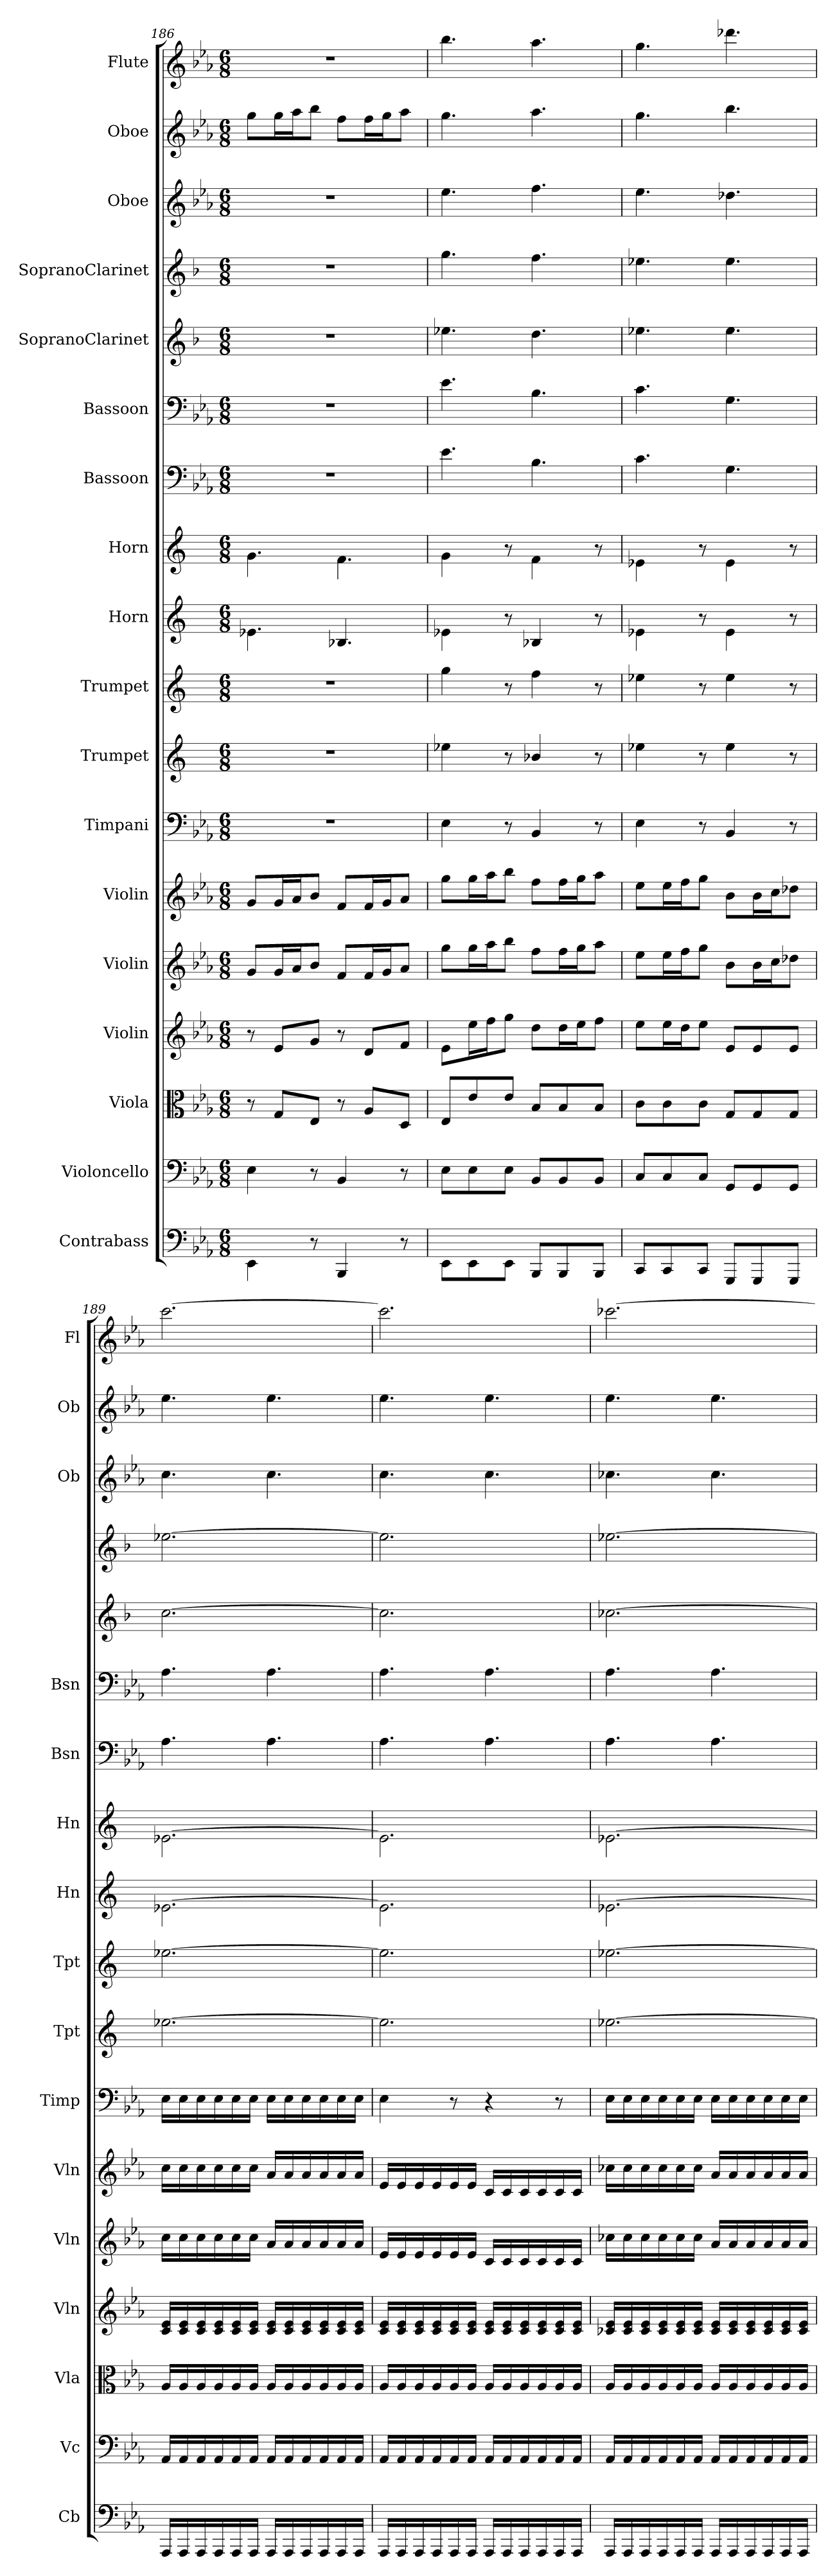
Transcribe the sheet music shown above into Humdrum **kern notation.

**kern	**kern	**kern	**kern	**kern	**kern	**kern	**kern	**kern	**kern	**kern	**kern	**kern	**kern	**kern	**kern	**kern	**kern
*part18	*part17	*part16	*part15	*part14	*part13	*part12	*part11	*part10	*part9	*part8	*part7	*part6	*part5	*part4	*part3	*part2	*part1
*staff18	*staff17	*staff16	*staff15	*staff14	*staff13	*staff12	*staff11	*staff10	*staff9	*staff8	*staff7	*staff6	*staff5	*staff4	*staff3	*staff2	*staff1
*I"Contrabass	*I"Violoncello	*I"Viola	*I"Violin	*I"Violin	*I"Violin	*I"Timpani	*I"Trumpet	*I"Trumpet	*I"Horn	*I"Horn	*I"Bassoon	*I"Bassoon	*I"SopranoClarinet	*I"SopranoClarinet	*I"Oboe	*I"Oboe	*I"Flute
*I'Cb	*I'Vc	*I'Vla	*I'Vln	*I'Vln	*I'Vln	*I'Timp	*I'Tpt	*I'Tpt	*I'Hn	*I'Hn	*I'Bsn	*I'Bsn	*	*	*I'Ob	*I'Ob	*I'Fl
*clefF4	*clefF4	*clefC3	*clefG2	*clefG2	*clefG2	*clefF4	*clefG2	*clefG2	*clefG2	*clefG2	*clefF4	*clefF4	*clefG2	*clefG2	*clefG2	*clefG2	*clefG2
*k[b-e-a-]	*k[b-e-a-]	*k[b-e-a-]	*k[b-e-a-]	*k[b-e-a-]	*k[b-e-a-]	*k[b-e-a-]	*k[]	*k[]	*k[]	*k[]	*k[b-e-a-]	*k[b-e-a-]	*k[b-]	*k[b-]	*k[b-e-a-]	*k[b-e-a-]	*k[b-e-a-]
*M6/8	*M6/8	*M6/8	*M6/8	*M6/8	*M6/8	*M6/8	*M6/8	*M6/8	*M6/8	*M6/8	*M6/8	*M6/8	*M6/8	*M6/8	*M6/8	*M6/8	*M6/8
=186	=186	=186	=186	=186	=186	=186	=186	=186	=186	=186	=186	=186	=186	=186	=186	=186	=186
4EE-"\	4E-"\	8r	8r	8g/L	8g/L	2.r	2.r	2.r	4.e-X\	4.g\	2.r	2.r	2.r	2.r	2.r	8gg\L	2.r
.	.	8G/L	8e-/L	16g/L	16g/L	.	.	.	.	.	.	.	.	.	.	16gg\L	.
.	.	.	.	16a-/J	16a-/J	.	.	.	.	.	.	.	.	.	.	16aa-\J	.
8r	8r	8E-/J	8g/J	8b-/J	8b-/J	.	.	.	.	.	.	.	.	.	.	8bb-\J	.
4BBB-"/	4BB-"/	8r	8r	8f/L	8f/L	.	.	.	4.B-X/	4.f\	.	.	.	.	.	8ff\L	.
.	.	8A-/L	8d/L	16f/L	16f/L	.	.	.	.	.	.	.	.	.	.	16ff\L	.
.	.	.	.	16g/J	16g/J	.	.	.	.	.	.	.	.	.	.	16gg\J	.
8r	8r	8D/J	8f/J	8a-/J	8a-/J	.	.	.	.	.	.	.	.	.	.	8aa-\J	.
=187	=187	=187	=187	=187	=187	=187	=187	=187	=187	=187	=187	=187	=187	=187	=187	=187	=187
8EE-\L	8E-\L	8E-/L	8e-\L	8gg\L	8gg\L	4E-\	4ee-X\	4gg\	4e-X\	4g\	4.e-\	4.e-\	4.ee-X\	4.gg\	4.ee-\	4.gg\	4.bb-\
8EE-\	8E-\	8e-/	16ee-\L	16gg\L	16gg\L	.	.	.	.	.	.	.	.	.	.	.	.
.	.	.	16ff\J	16aa-\J	16aa-\J	.	.	.	.	.	.	.	.	.	.	.	.
8EE-\J	8E-\J	8e-/J	8gg\J	8bb-\J	8bb-\J	8r	8r	8r	8r	8r	.	.	.	.	.	.	.
8BBB-/L	8BB-/L	8B-/L	8dd\L	8ff\L	8ff\L	4BB-/	4b-X/	4ff\	4B-X/	4f\	4.B-\	4.B-\	4.dd\	4.ff\	4.ff\	4.aa-\	4.aa-\
8BBB-/	8BB-/	8B-/	16dd\L	16ff\L	16ff\L	.	.	.	.	.	.	.	.	.	.	.	.
.	.	.	16ee-\J	16gg\J	16gg\J	.	.	.	.	.	.	.	.	.	.	.	.
8BBB-/J	8BB-/J	8B-/J	8ff\J	8aa-\J	8aa-\J	8r	8r	8r	8r	8r	.	.	.	.	.	.	.
=188	=188	=188	=188	=188	=188	=188	=188	=188	=188	=188	=188	=188	=188	=188	=188	=188	=188
8CC/L	8C/L	8c\L	8ee-\L	8ee-\L	8ee-\L	4E-\	4ee-X\	4ee-X\	4e-X\	4e-X\	4.c\	4.c\	4.ee-X\	4.ee-X\	4.ee-\	4.gg\	4.gg\
8CC/	8C/	8c\	16ee-\L	16ee-\L	16ee-\L	.	.	.	.	.	.	.	.	.	.	.	.
.	.	.	16dd\J	16ff\J	16ff\J	.	.	.	.	.	.	.	.	.	.	.	.
8CC/J	8C/J	8c\J	8ee-\J	8gg\J	8gg\J	8r	8r	8r	8r	8r	.	.	.	.	.	.	.
8GGG/L	8GG/L	8G/L	8e-/L	8b-\L	8b-\L	4BB-/	4ee-\	4ee-\	4e-\	4e-\	4.G\	4.G\	4.ee-\	4.ee-\	4.dd-X\	4.bb-\	4.ddd-X\
8GGG/	8GG/	8G/	8e-/	16b-\L	16b-\L	.	.	.	.	.	.	.	.	.	.	.	.
.	.	.	.	16cc\J	16cc\J	.	.	.	.	.	.	.	.	.	.	.	.
8GGG/J	8GG/J	8G/J	8e-/J	8dd-X\J	8dd-X\J	8r	8r	8r	8r	8r	.	.	.	.	.	.	.
=189	=189	=189	=189	=189	=189	=189	=189	=189	=189	=189	=189	=189	=189	=189	=189	=189	=189
16AAA-/LL	16AA-/LL	16A-/LL	16c/ 16e-/LL	16cc\LL	16cc\LL	16E-\LL	[2.ee-X\	[2.ee-X\	[2.e-X\	[2.e-X\	4.A-\	4.A-\	[2.cc\	[2.ee-X\	4.cc\	4.ee-\	[2.ccc\
16AAA-/	16AA-/	16A-/	16c/ 16e-/	16cc\	16cc\	16E-\	.	.	.	.	.	.	.	.	.	.	.
16AAA-/	16AA-/	16A-/	16c/ 16e-/	16cc\	16cc\	16E-\	.	.	.	.	.	.	.	.	.	.	.
16AAA-/	16AA-/	16A-/	16c/ 16e-/	16cc\	16cc\	16E-\	.	.	.	.	.	.	.	.	.	.	.
16AAA-/	16AA-/	16A-/	16c/ 16e-/	16cc\	16cc\	16E-\	.	.	.	.	.	.	.	.	.	.	.
16AAA-/JJ	16AA-/JJ	16A-/JJ	16c/ 16e-/JJ	16cc\JJ	16cc\JJ	16E-\JJ	.	.	.	.	.	.	.	.	.	.	.
16AAA-/LL	16AA-/LL	16A-/LL	16c/ 16e-/LL	16a-/LL	16a-/LL	16E-\LL	.	.	.	.	4.A-\	4.A-\	.	.	4.cc\	4.ee-\	.
16AAA-/	16AA-/	16A-/	16c/ 16e-/	16a-/	16a-/	16E-\	.	.	.	.	.	.	.	.	.	.	.
16AAA-/	16AA-/	16A-/	16c/ 16e-/	16a-/	16a-/	16E-\	.	.	.	.	.	.	.	.	.	.	.
16AAA-/	16AA-/	16A-/	16c/ 16e-/	16a-/	16a-/	16E-\	.	.	.	.	.	.	.	.	.	.	.
16AAA-/	16AA-/	16A-/	16c/ 16e-/	16a-/	16a-/	16E-\	.	.	.	.	.	.	.	.	.	.	.
16AAA-/JJ	16AA-/JJ	16A-/JJ	16c/ 16e-/JJ	16a-/JJ	16a-/JJ	16E-\JJ	.	.	.	.	.	.	.	.	.	.	.
=190	=190	=190	=190	=190	=190	=190	=190	=190	=190	=190	=190	=190	=190	=190	=190	=190	=190
16AAA-/LL	16AA-/LL	16A-/LL	16c/ 16e-/LL	16e-/LL	16e-/LL	4E-\	2.ee-\]	2.ee-\]	2.e-\]	2.e-\]	4.A-\	4.A-\	2.cc\]	2.ee-\]	4.cc\	4.ee-\	2.ccc\]
16AAA-/	16AA-/	16A-/	16c/ 16e-/	16e-/	16e-/	.	.	.	.	.	.	.	.	.	.	.	.
16AAA-/	16AA-/	16A-/	16c/ 16e-/	16e-/	16e-/	.	.	.	.	.	.	.	.	.	.	.	.
16AAA-/	16AA-/	16A-/	16c/ 16e-/	16e-/	16e-/	.	.	.	.	.	.	.	.	.	.	.	.
16AAA-/	16AA-/	16A-/	16c/ 16e-/	16e-/	16e-/	8r	.	.	.	.	.	.	.	.	.	.	.
16AAA-/JJ	16AA-/JJ	16A-/JJ	16c/ 16e-/JJ	16e-/JJ	16e-/JJ	.	.	.	.	.	.	.	.	.	.	.	.
16AAA-/LL	16AA-/LL	16A-/LL	16c/ 16e-/LL	16c/LL	16c/LL	4r	.	.	.	.	4.A-\	4.A-\	.	.	4.cc\	4.ee-\	.
16AAA-/	16AA-/	16A-/	16c/ 16e-/	16c/	16c/	.	.	.	.	.	.	.	.	.	.	.	.
16AAA-/	16AA-/	16A-/	16c/ 16e-/	16c/	16c/	.	.	.	.	.	.	.	.	.	.	.	.
16AAA-/	16AA-/	16A-/	16c/ 16e-/	16c/	16c/	.	.	.	.	.	.	.	.	.	.	.	.
16AAA-/	16AA-/	16A-/	16c/ 16e-/	16c/	16c/	8r	.	.	.	.	.	.	.	.	.	.	.
16AAA-/JJ	16AA-/JJ	16A-/JJ	16c/ 16e-/JJ	16c/JJ	16c/JJ	.	.	.	.	.	.	.	.	.	.	.	.
=191	=191	=191	=191	=191	=191	=191	=191	=191	=191	=191	=191	=191	=191	=191	=191	=191	=191
16AAA-/LL	16AA-/LL	16A-/LL	16c-X/ 16e-/LL	16cc-X\LL	16cc-X\LL	16E-\LL	[2.ee-X\	[2.ee-X\	[2.e-X\	[2.e-X\	4.A-\	4.A-\	[2.cc-X\	[2.ee-X\	4.cc-X\	4.ee-\	[2.ccc-X\
16AAA-/	16AA-/	16A-/	16c-/ 16e-/	16cc-\	16cc-\	16E-\	.	.	.	.	.	.	.	.	.	.	.
16AAA-/	16AA-/	16A-/	16c-/ 16e-/	16cc-\	16cc-\	16E-\	.	.	.	.	.	.	.	.	.	.	.
16AAA-/	16AA-/	16A-/	16c-/ 16e-/	16cc-\	16cc-\	16E-\	.	.	.	.	.	.	.	.	.	.	.
16AAA-/	16AA-/	16A-/	16c-/ 16e-/	16cc-\	16cc-\	16E-\	.	.	.	.	.	.	.	.	.	.	.
16AAA-/JJ	16AA-/JJ	16A-/JJ	16c-/ 16e-/JJ	16cc-\JJ	16cc-\JJ	16E-\JJ	.	.	.	.	.	.	.	.	.	.	.
16AAA-/LL	16AA-/LL	16A-/LL	16c-/ 16e-/LL	16a-/LL	16a-/LL	16E-\LL	.	.	.	.	4.A-\	4.A-\	.	.	4.cc-\	4.ee-\	.
16AAA-/	16AA-/	16A-/	16c-/ 16e-/	16a-/	16a-/	16E-\	.	.	.	.	.	.	.	.	.	.	.
16AAA-/	16AA-/	16A-/	16c-/ 16e-/	16a-/	16a-/	16E-\	.	.	.	.	.	.	.	.	.	.	.
16AAA-/	16AA-/	16A-/	16c-/ 16e-/	16a-/	16a-/	16E-\	.	.	.	.	.	.	.	.	.	.	.
16AAA-/	16AA-/	16A-/	16c-/ 16e-/	16a-/	16a-/	16E-\	.	.	.	.	.	.	.	.	.	.	.
16AAA-/JJ	16AA-/JJ	16A-/JJ	16c-/ 16e-/JJ	16a-/JJ	16a-/JJ	16E-\JJ	.	.	.	.	.	.	.	.	.	.	.
=	=	=	=	=	=	=	=	=	=	=	=	=	=	=	=	=	=
*-	*-	*-	*-	*-	*-	*-	*-	*-	*-	*-	*-	*-	*-	*-	*-	*-	*-
